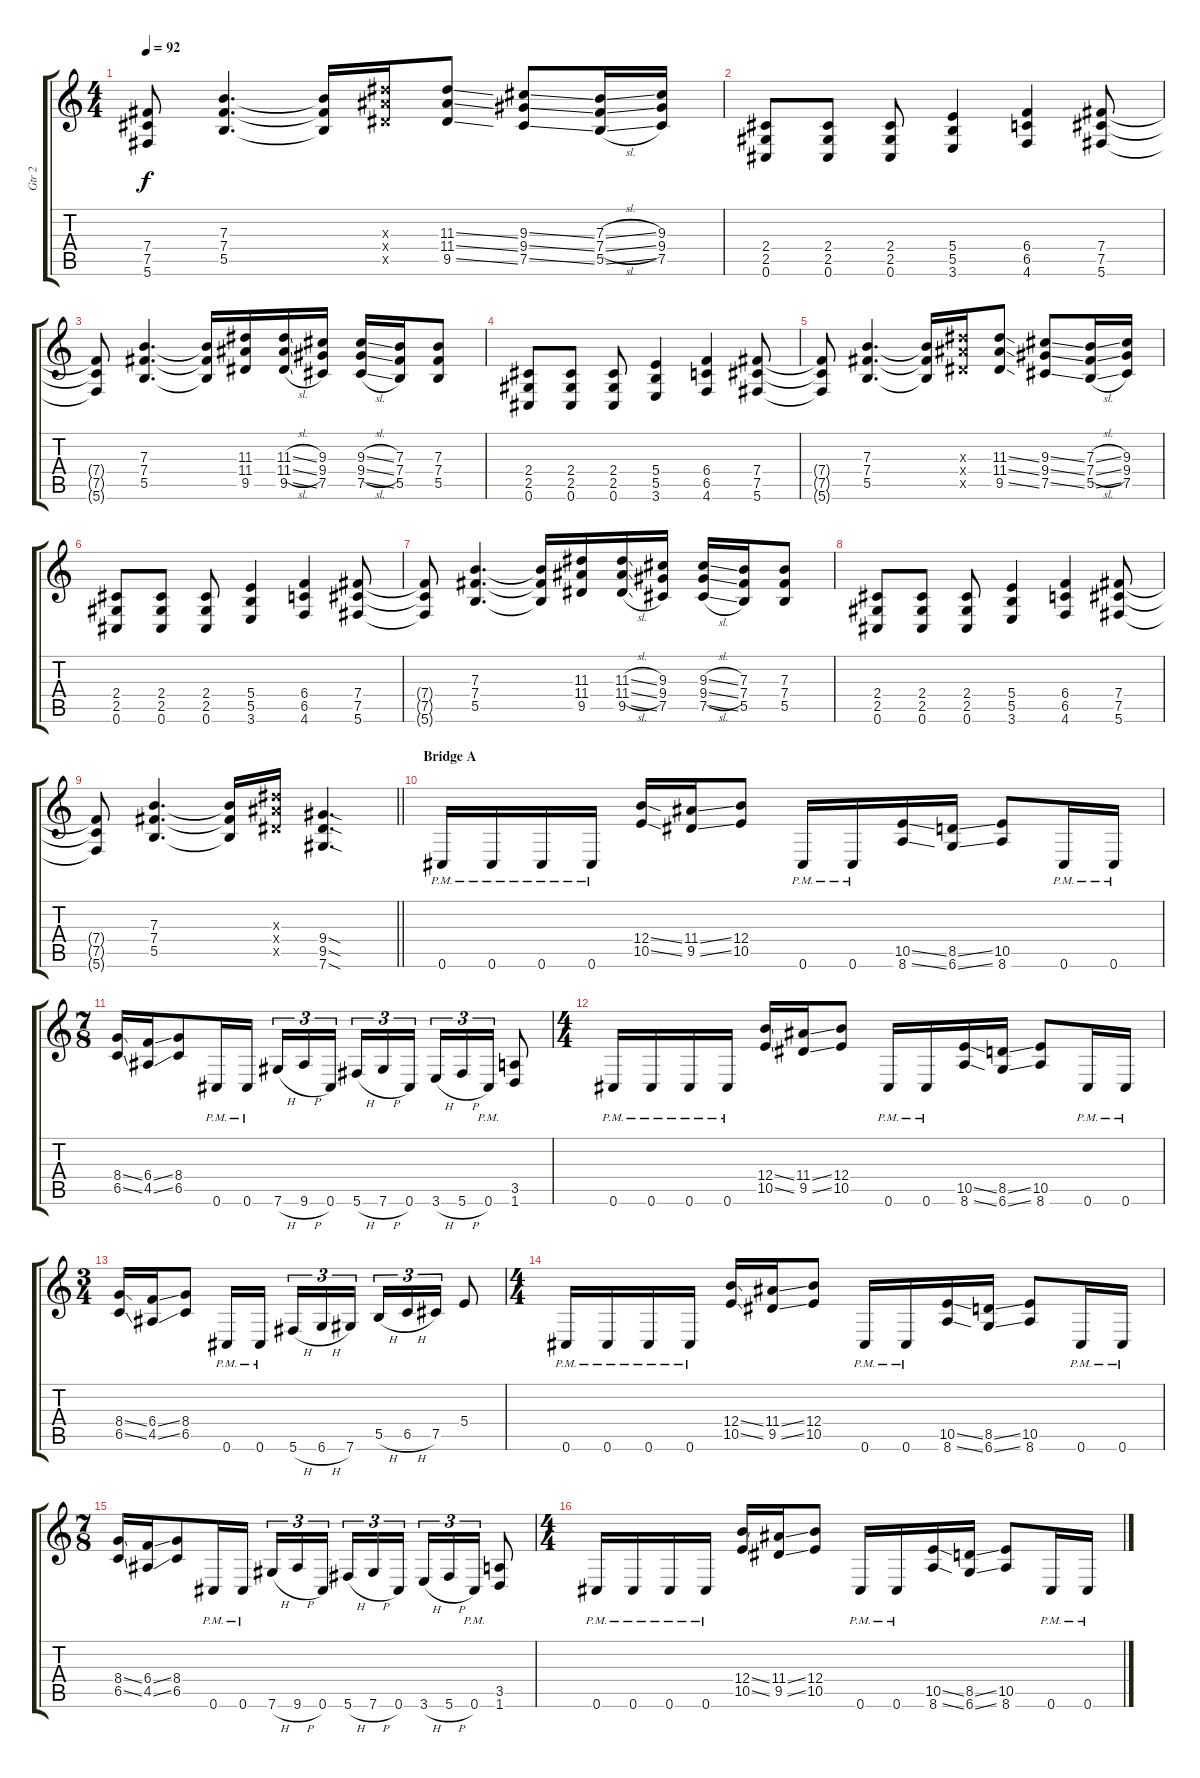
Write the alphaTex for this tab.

\track ("Gtr 2" "Gtr 2") {instrument distortionguitar}
\staff {score tabs}
\tuning (Db4 Ab3 E3 B2 Gb2 Db2) {hide}
\ts (4 4)
\tempo 92
\clef g2
\ks c
(7.4{t} 7.5{t} 5.6{t}).8{dy f} (7.3 7.4 5.5).4{d} (7.3{t} 7.4{t} 5.5{t}).16 (11.3{x} 11.4{x} 9.5{x}).16 (11.3{ss} 11.4{ss} 9.5{ss}).8 (9.3{ss} 9.4{ss} 7.5{ss}).8 (7.3{sl} 7.4{sl} 5.5{sl}).16 (9.3 9.4 7.5).16 |
(2.4 2.5 0.6).8 (2.4 2.5 0.6).8 (2.4 2.5 0.6).8 (5.4 5.5 3.6).4 (6.4 6.5 4.6).4 (7.4 7.5 5.6).8 |
(7.4{t} 7.5{t} 5.6{t}).8 (7.3 7.4 5.5).4{d} (7.3{t} 7.4{t} 5.5{t}).16 (11.3 11.4 9.5).16 (11.3{sl} 11.4{sl} 9.5{sl}).16 (9.3 9.4 7.5).16 (9.3{sl} 9.4{sl} 7.5{sl}).16 (7.3 7.4 5.5).16 (7.3 7.4 5.5).8 |
(2.4 2.5 0.6).8 (2.4 2.5 0.6).8 (2.4 2.5 0.6).8 (5.4 5.5 3.6).4 (6.4 6.5 4.6).4 (7.4 7.5 5.6).8 |
(7.4{t} 7.5{t} 5.6{t}).8 (7.3 7.4 5.5).4{d} (7.3{t} 7.4{t} 5.5{t}).16 (11.3{x} 11.4{x} 9.5{x}).16 (11.3{ss} 11.4{ss} 9.5{ss}).8 (9.3{ss} 9.4{ss} 7.5{ss}).8 (7.3{sl} 7.4{sl} 5.5{sl}).16 (9.3 9.4 7.5).16 |
(2.4 2.5 0.6).8 (2.4 2.5 0.6).8 (2.4 2.5 0.6).8 (5.4 5.5 3.6).4 (6.4 6.5 4.6).4 (7.4 7.5 5.6).8 |
(7.4{t} 7.5{t} 5.6{t}).8 (7.3 7.4 5.5).4{d} (7.3{t} 7.4{t} 5.5{t}).16 (11.3 11.4 9.5).16 (11.3{sl} 11.4{sl} 9.5{sl}).16 (9.3 9.4 7.5).16 (9.3{sl} 9.4{sl} 7.5{sl}).16 (7.3 7.4 5.5).16 (7.3 7.4 5.5).8 |
(2.4 2.5 0.6).8 (2.4 2.5 0.6).8 (2.4 2.5 0.6).8 (5.4 5.5 3.6).4 (6.4 6.5 4.6).4 (7.4 7.5 5.6).8 |
\barLineRight lightlight
(7.4{t} 7.5{t} 5.6{t}).8 (7.3 7.4 5.5).4{d} (7.3{t} 7.4{t} 5.5{t}).16 (11.3{x} 11.4{x} 9.5{x}).16 (9.4{sod} 9.5{sod} 7.6{sod}).4{d} |
\section ("" "Bridge A")
0.6{pm}.16 0.6{pm}.16 0.6{pm}.16 0.6{pm}.16 (12.4{ss} 10.5{ss}).16 (11.4{ss} 9.5{ss}).16 (12.4 10.5).8 0.6{pm}.16 0.6{pm}.16 (10.5{ss} 8.6{ss}).16 (8.5{ss} 6.6{ss}).16 (10.5 8.6).8 0.6{pm}.16 0.6{pm}.16 |
\ts (7 8)
(8.4{ss} 6.5{ss}).16 (6.4{ss} 4.5{ss}).16 (8.4 6.5).8 0.6{pm}.16 0.6{pm}.16 7.6{h}.16{tu (3 2)} 9.6{h}.16{tu (3 2)} 0.6.16{tu (3 2)} 5.6{h}.16{tu (3 2)} 7.6{h}.16{tu (3 2)} 0.6.16{tu (3 2)} 3.6{h}.16{tu (3 2)} 5.6{h}.16{tu (3 2)} 0.6{pm}.16{tu (3 2)} (3.5 1.6).8 |
\ts (4 4)
0.6{pm}.16 0.6{pm}.16 0.6{pm}.16 0.6{pm}.16 (12.4{ss} 10.5{ss}).16 (11.4{ss} 9.5{ss}).16 (12.4 10.5).8 0.6{pm}.16 0.6{pm}.16 (10.5{ss} 8.6{ss}).16 (8.5{ss} 6.6{ss}).16 (10.5 8.6).8 0.6{pm}.16 0.6{pm}.16 |
\ts (3 4)
(8.4{ss} 6.5{ss}).16 (6.4{ss} 4.5{ss}).16 (8.4 6.5).8 0.6{pm}.16 0.6{pm}.16{beam splitsecondary} 5.6{h}.16{tu (3 2)} 6.6{h}.16{tu (3 2)} 7.6.16{tu (3 2)} 5.5{h}.16{tu (3 2)} 6.5{h}.16{tu (3 2)} 7.5.16{tu (3 2)} 5.4.8 |
\ts (4 4)
0.6{pm}.16 0.6{pm}.16 0.6{pm}.16 0.6{pm}.16 (12.4{ss} 10.5{ss}).16 (11.4{ss} 9.5{ss}).16 (12.4 10.5).8 0.6{pm}.16 0.6{pm}.16 (10.5{ss} 8.6{ss}).16 (8.5{ss} 6.6{ss}).16 (10.5 8.6).8 0.6{pm}.16 0.6{pm}.16 |
\ts (7 8)
(8.4{ss} 6.5{ss}).16 (6.4{ss} 4.5{ss}).16 (8.4 6.5).8 0.6{pm}.16 0.6{pm}.16 7.6{h}.16{tu (3 2)} 9.6{h}.16{tu (3 2)} 0.6.16{tu (3 2)} 5.6{h}.16{tu (3 2)} 7.6{h}.16{tu (3 2)} 0.6.16{tu (3 2)} 3.6{h}.16{tu (3 2)} 5.6{h}.16{tu (3 2)} 0.6{pm}.16{tu (3 2)} (3.5 1.6).8 |
\ts (4 4)
0.6{pm}.16 0.6{pm}.16 0.6{pm}.16 0.6{pm}.16 (12.4{ss} 10.5{ss}).16 (11.4{ss} 9.5{ss}).16 (12.4 10.5).8 0.6{pm}.16 0.6{pm}.16 (10.5{ss} 8.6{ss}).16 (8.5{ss} 6.6{ss}).16 (10.5 8.6).8 0.6{pm}.16 0.6{pm}.16
